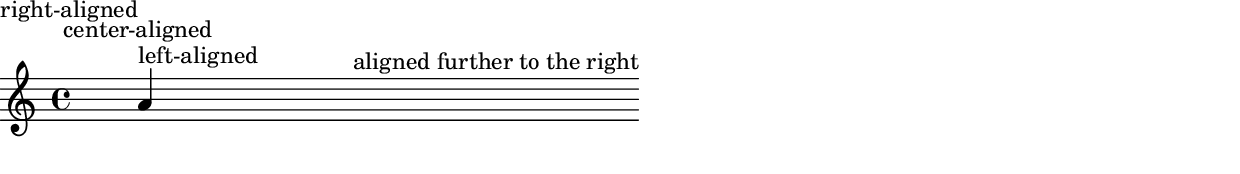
%% Generated by lilypond-book.py
%% Options: [exampleindent=10.16\mm,fragment,indent=0\mm,line-width=160\mm,quote,relative=1]
\include "lilypond-book-preamble.ly"


% ****************************************************************
% Start cut-&-pastable-section
% ****************************************************************



\paper {
  indent = 0\mm
  line-width = 160\mm
  % offset the left padding, also add 1mm as lilypond creates cropped
  % images with a little space on the right
  line-width = #(- line-width (* mm  3.000000) (* mm 1))
  line-width = 160\mm - 2.0 * 10.16\mm
  % offset the left padding, also add 1mm as lilypond creates cropped
  % images with a little space on the right
  line-width = #(- line-width (* mm  3.000000) (* mm 1))
}

\layout {
  
}



\relative c'
{


% ****************************************************************
% ly snippet contents follows:
% ****************************************************************
\sourcefileline 3883
a'
-\tweak self-alignment-X #-1
^"left-aligned"
-\tweak self-alignment-X #0
^"center-aligned"
-\tweak self-alignment-X #RIGHT
^"right-aligned"
-\tweak self-alignment-X #-2.5
^"aligned further to the right"



% ****************************************************************
% end ly snippet
% ****************************************************************
}
